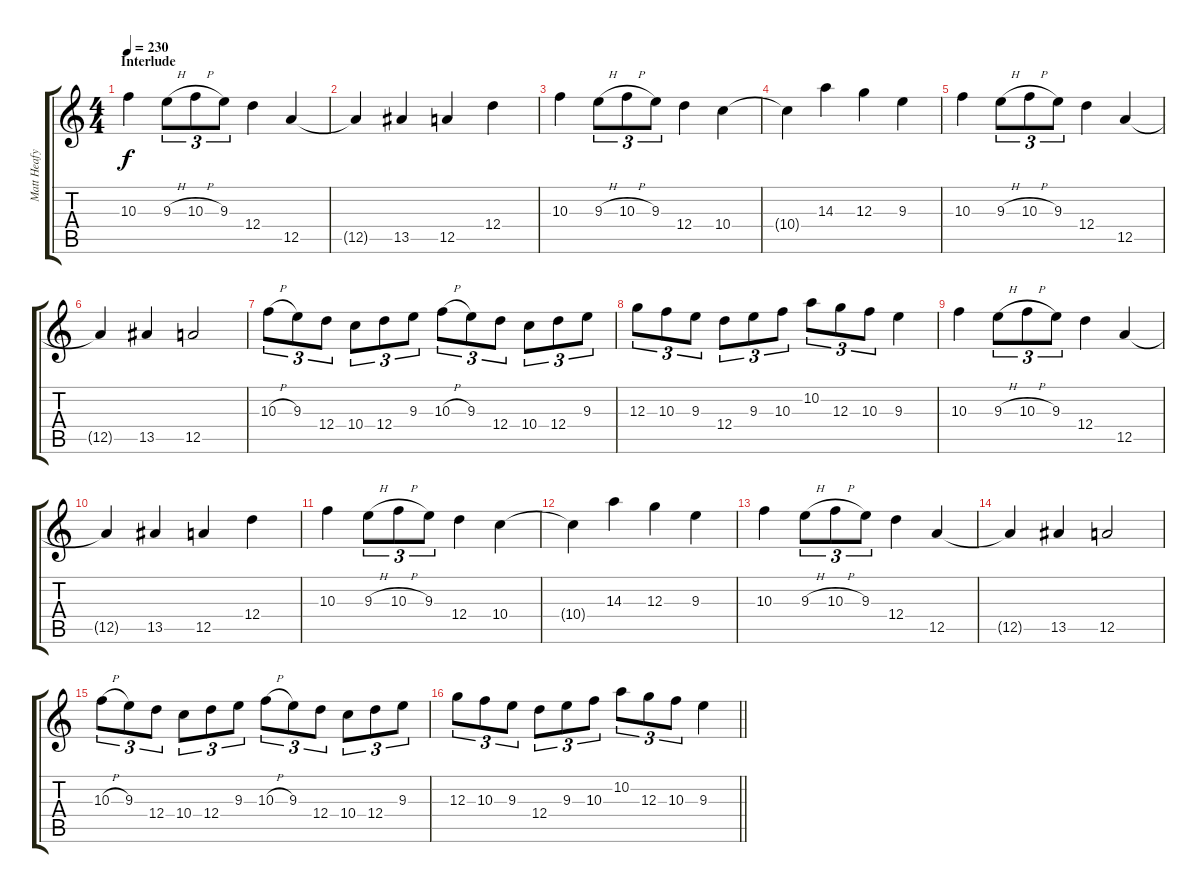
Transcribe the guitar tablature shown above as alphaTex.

\track ("Matt Heafy" "Matt Heafy") {instrument distortionguitar}
\staff {score tabs}
\tuning (E4 B3 G3 D3 A2 D2) {hide}
\ts (4 4)
\section ("" "Interlude")
\tempo 230
\clef g2
\ks c
10.3.4{dy f} 9.3{h}.8{tu (3 2)} 10.3{h}.8{tu (3 2)} 9.3.8{tu (3 2)} 12.4.4 12.5.4 |
12.5{t}.4 13.5.4 12.5.4 12.4.4 |
10.3.4 9.3{h}.8{tu (3 2)} 10.3{h}.8{tu (3 2)} 9.3.8{tu (3 2)} 12.4.4 10.4.4 |
10.4{t}.4 14.3.4 12.3.4 9.3.4 |
10.3.4 9.3{h}.8{tu (3 2)} 10.3{h}.8{tu (3 2)} 9.3.8{tu (3 2)} 12.4.4 12.5.4 |
12.5{t}.4 13.5.4 12.5.2 |
10.3{h}.8{tu (3 2)} 9.3.8{tu (3 2)} 12.4.8{tu (3 2)} 10.4.8{tu (3 2)} 12.4.8{tu (3 2)} 9.3.8{tu (3 2)} 10.3{h}.8{tu (3 2)} 9.3.8{tu (3 2)} 12.4.8{tu (3 2)} 10.4.8{tu (3 2)} 12.4.8{tu (3 2)} 9.3.8{tu (3 2)} |
12.3.8{tu (3 2)} 10.3.8{tu (3 2)} 9.3.8{tu (3 2)} 12.4.8{tu (3 2)} 9.3.8{tu (3 2)} 10.3.8{tu (3 2)} 10.2.8{tu (3 2)} 12.3.8{tu (3 2)} 10.3.8{tu (3 2)} 9.3.4 |
10.3.4 9.3{h}.8{tu (3 2)} 10.3{h}.8{tu (3 2)} 9.3.8{tu (3 2)} 12.4.4 12.5.4 |
12.5{t}.4 13.5.4 12.5.4 12.4.4 |
10.3.4 9.3{h}.8{tu (3 2)} 10.3{h}.8{tu (3 2)} 9.3.8{tu (3 2)} 12.4.4 10.4.4 |
10.4{t}.4 14.3.4 12.3.4 9.3.4 |
10.3.4 9.3{h}.8{tu (3 2)} 10.3{h}.8{tu (3 2)} 9.3.8{tu (3 2)} 12.4.4 12.5.4 |
12.5{t}.4 13.5.4 12.5.2 |
10.3{h}.8{tu (3 2)} 9.3.8{tu (3 2)} 12.4.8{tu (3 2)} 10.4.8{tu (3 2)} 12.4.8{tu (3 2)} 9.3.8{tu (3 2)} 10.3{h}.8{tu (3 2)} 9.3.8{tu (3 2)} 12.4.8{tu (3 2)} 10.4.8{tu (3 2)} 12.4.8{tu (3 2)} 9.3.8{tu (3 2)} |
\barLineRight lightlight
12.3.8{tu (3 2)} 10.3.8{tu (3 2)} 9.3.8{tu (3 2)} 12.4.8{tu (3 2)} 9.3.8{tu (3 2)} 10.3.8{tu (3 2)} 10.2.8{tu (3 2)} 12.3.8{tu (3 2)} 10.3.8{tu (3 2)} 9.3.4
